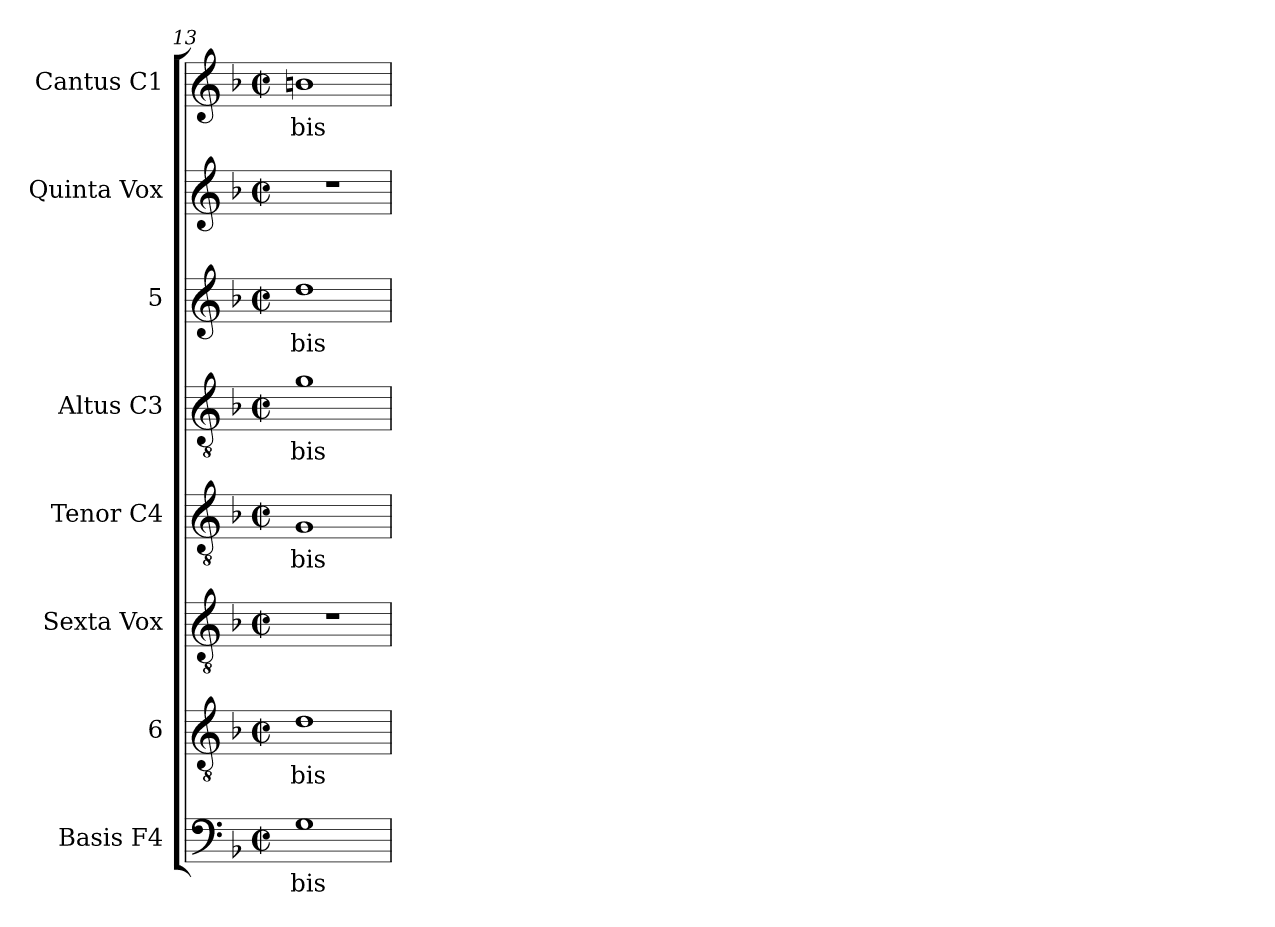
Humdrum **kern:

**kern	**text	**kern	**text	**kern	**kern	**text	**kern	**text	**kern	**text	**kern	**kern	**text
*part8	*part8	*part7	*part7	*part6	*part5	*part5	*part4	*part4	*part3	*part3	*part2	*part1	*part1
*staff8	*staff8	*staff7	*staff7	*staff6	*staff5	*staff5	*staff4	*staff4	*staff3	*staff3	*staff2	*staff1	*staff1
*I"Basis  F4	*	*I"6	*	*I"Sexta  Vox	*I"Tenor  C4	*	*I"Altus  C3	*	*I"5	*	*I"Quinta  Vox	*I"Cantus  C1	*
*I'B	*	*	*	*	*I'T	*	*I'A	*	*	*	*	*I'C	*
*clefF4	*	*clefGv2	*	*clefGv2	*clefGv2	*	*clefGv2	*	*clefG2	*	*clefG2	*clefG2	*
*k[b-]	*	*k[b-]	*	*k[b-]	*k[b-]	*	*k[b-]	*	*k[b-]	*	*k[b-]	*k[b-]	*
*F:	*	*F:	*	*F:	*F:	*	*F:	*	*F:	*	*F:	*F:	*
*M2/2	*	*M2/2	*	*M2/2	*M2/2	*	*M2/2	*	*M2/2	*	*M2/2	*M2/2	*
*met(c|)	*	*met(c|)	*	*met(c|)	*met(c|)	*	*met(c|)	*	*met(c|)	*	*met(c|)	*met(c|)	*
=13	=13	=13	=13	=13	=13	=13	=13	=13	=13	=13	=13	=13	=13
!	!LO:LY:b:cj	!	!LO:LY:b:cj	!	!	!LO:LY:b:cj	!	!LO:LY:b:cj	!	!LO:LY:b:cj	!	!	!LO:LY:b:cj
1G	-bis	1d	-bis	1r	1G	-bis	1g	-bis	1dd	-bis	1r	1bn	-bis
=	=	=	=	=	=	=	=	=	=	=	=	=	=
*-	*-	*-	*-	*-	*-	*-	*-	*-	*-	*-	*-	*-	*-
